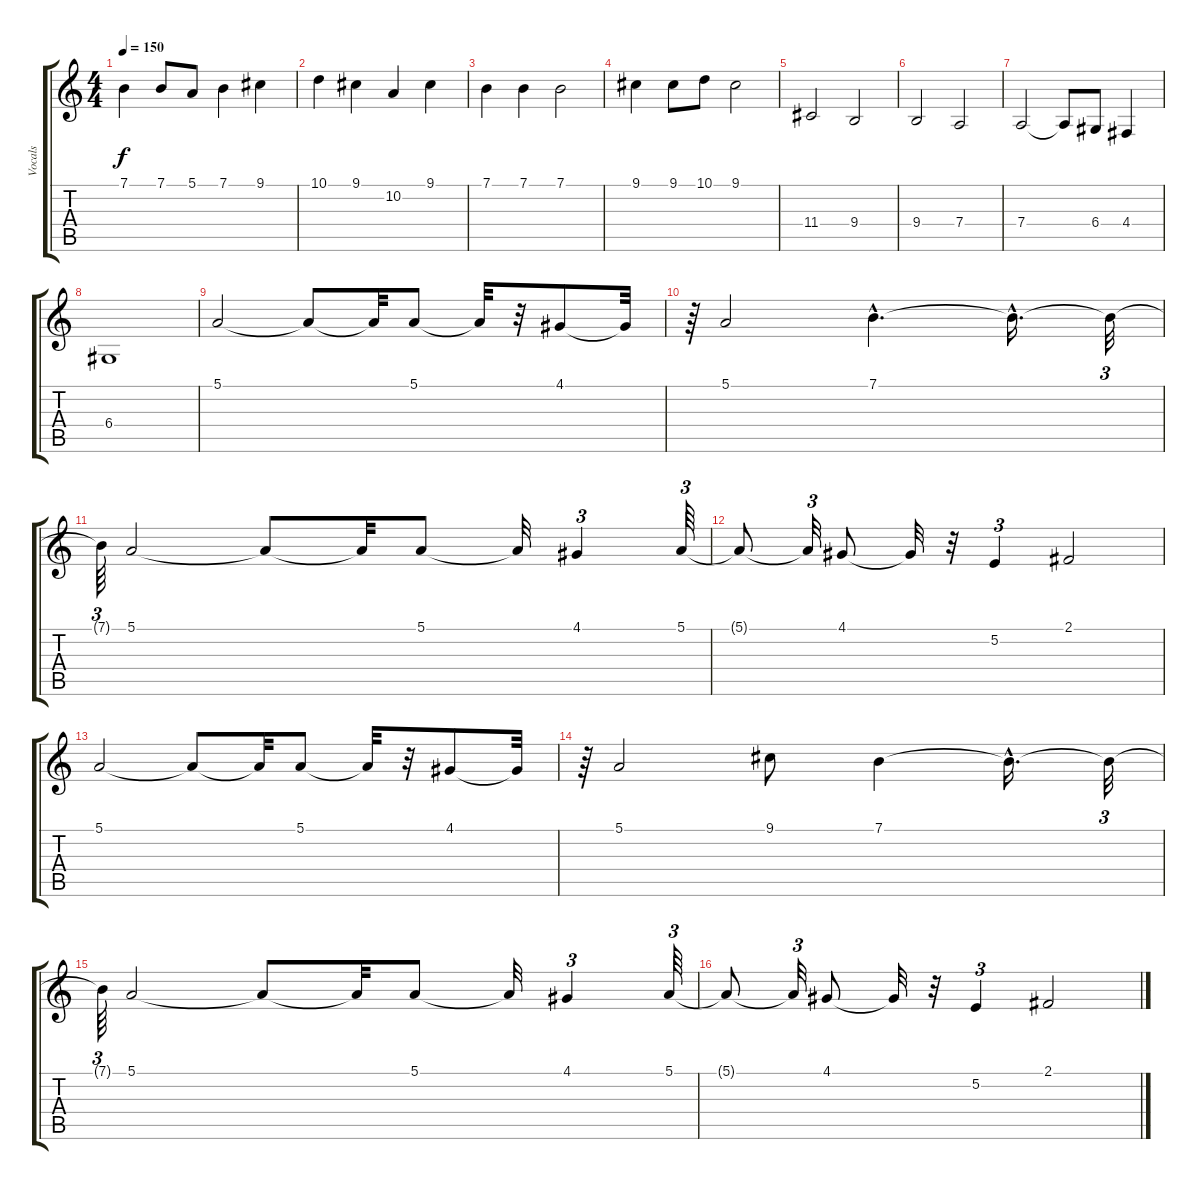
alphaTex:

\track ("Vocals" "Vocals") {instrument lead3calliope}
\staff {score tabs}
\tuning (E4 B3 G3 D3 A2 E2) {hide}
\ts (4 4)
\tempo 150
\clef g2
\ks c
7.1.4{dy f} 7.1.8 5.1.8 7.1.4 9.1.4 |
10.1.4 9.1.4 10.2.4 9.1.4 |
7.1.4 7.1.4 7.1.2 |
9.1.4 9.1.8 10.1.8 9.1.2 |
11.4.2 9.4.2 |
9.4.2 7.4.2 |
7.4.2 7.4{t}.8 6.4.8 4.4.4 |
6.4.1 |
5.1.2 5.1{t}.8 5.1{t}.32 5.1.8 5.1{t}.32 r.32 4.1.8 4.1{t}.32 |
r.64{tu (3 2)} 5.1.2 7.1{hac}.4{d} 7.1{hac t}.16{d} 7.1{t}.32{tu (3 2)} |
7.1{t}.64{tu (3 2)} 5.1.2 5.1{t}.8 5.1{t}.32 5.1.8 5.1{t}.32 4.1.4{tu (3 2)} 5.1.64{tu (3 2)} |
5.1{t}.8 5.1{t}.32{tu (3 2)} 4.1.8 4.1{t}.32 r.32 5.2.4{tu (3 2)} 2.1.2 |
5.1.2 5.1{t}.8 5.1{t}.32 5.1.8 5.1{t}.32 r.32 4.1.8 4.1{t}.32 |
r.64{tu (3 2)} 5.1.2 9.1.8 7.1.4 7.1{hac t}.16{d} 7.1{t}.32{tu (3 2)} |
7.1{t}.64{tu (3 2)} 5.1.2 5.1{t}.8 5.1{t}.32 5.1.8 5.1{t}.32 4.1.4{tu (3 2)} 5.1.64{tu (3 2)} |
5.1{t}.8 5.1{t}.32{tu (3 2)} 4.1.8 4.1{t}.32 r.32 5.2.4{tu (3 2)} 2.1.2
